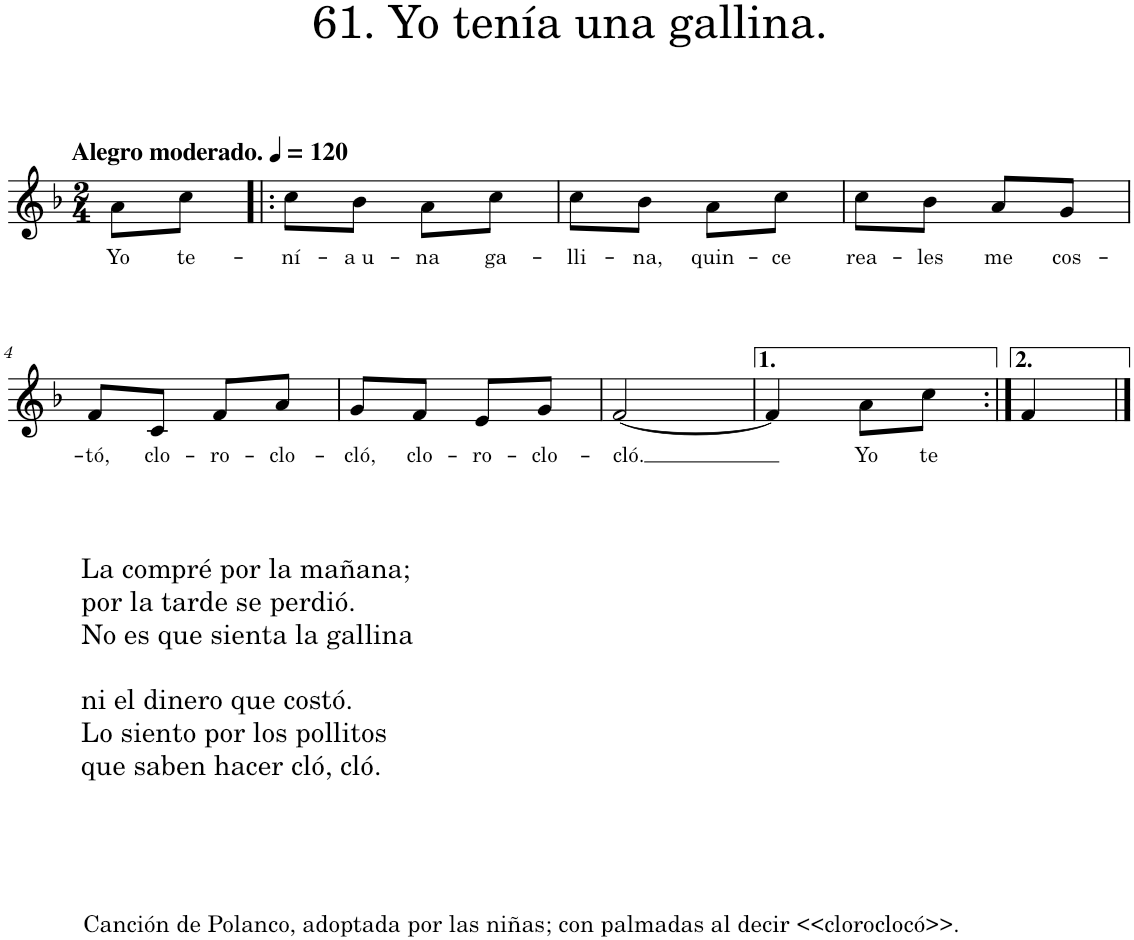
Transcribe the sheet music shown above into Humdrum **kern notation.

**kern	**text
*part1	*part1
*staff1	*staff1
*I"Piano	*
*I'Pno.	*
*clefG2	*
*k[b-]	*
*M2/4	*
*MM120	*
=	=
!LO:TX:a:B:t=Alegro moderado.	!
!	!LO:LY:b
8a\L	Yo
!	!LO:LY:b
8cc\J	te-
=1!|:	=1!|:
!	!LO:LY:b
8cc\L	-ní-
!	!LO:LY:b
8b-\J	-a u-
!	!LO:LY:b
8a\L	-na
!	!LO:LY:b
8cc\J	ga-
=2	=2
!	!LO:LY:b
8cc\L	-lli-
!	!LO:LY:b
8b-\J	-na,
!	!LO:LY:b
8a\L	quin-
!	!LO:LY:b
8cc\J	-ce
=3	=3
!	!LO:LY:b
8cc\L	rea-
!	!LO:LY:b
8b-\J	-les
!	!LO:LY:b
8a/L	me
!	!LO:LY:b
8g/J	cos-
!!LO:LB:g=z
=4	=4
!LO:TX:b:t=La compré por la mañana;	!
!LO:TX:b:t=por la tarde se perdió.	!
!LO:TX:b:t=No es que sienta la gallina	!
!LO:TX:b:t=ni el dinero que costó.	!
!LO:TX:b:t=Lo siento por los pollitos	!
!LO:TX:b:t=que saben hacer cló, cló.	!
!	!LO:LY:b
8f/L	-tó,
!	!LO:LY:b
8c/J	clo-
!LO:TX:b:t=Canción de Polanco, adoptada por las niñas; con palmadas al decir <<cloroclocó>>.	!
!	!LO:LY:b
8f/L	-ro-
!	!LO:LY:b
8a/J	-clo-
=5	=5
!	!LO:LY:b
8g/L	-cló,
!	!LO:LY:b
8f/J	clo-
!	!LO:LY:b
8e/L	-ro-
!	!LO:LY:b
8g/J	-clo-
=6	=6
!	!LO:LY:b
[2f/	-cló.
=7	=7
4f/]	.
!	!LO:LY:b
8a\L	Yo
!	!LO:LY:b
8cc\J	te
=8:|!	=8:|!
4f/	.
==	==
*-	*-
